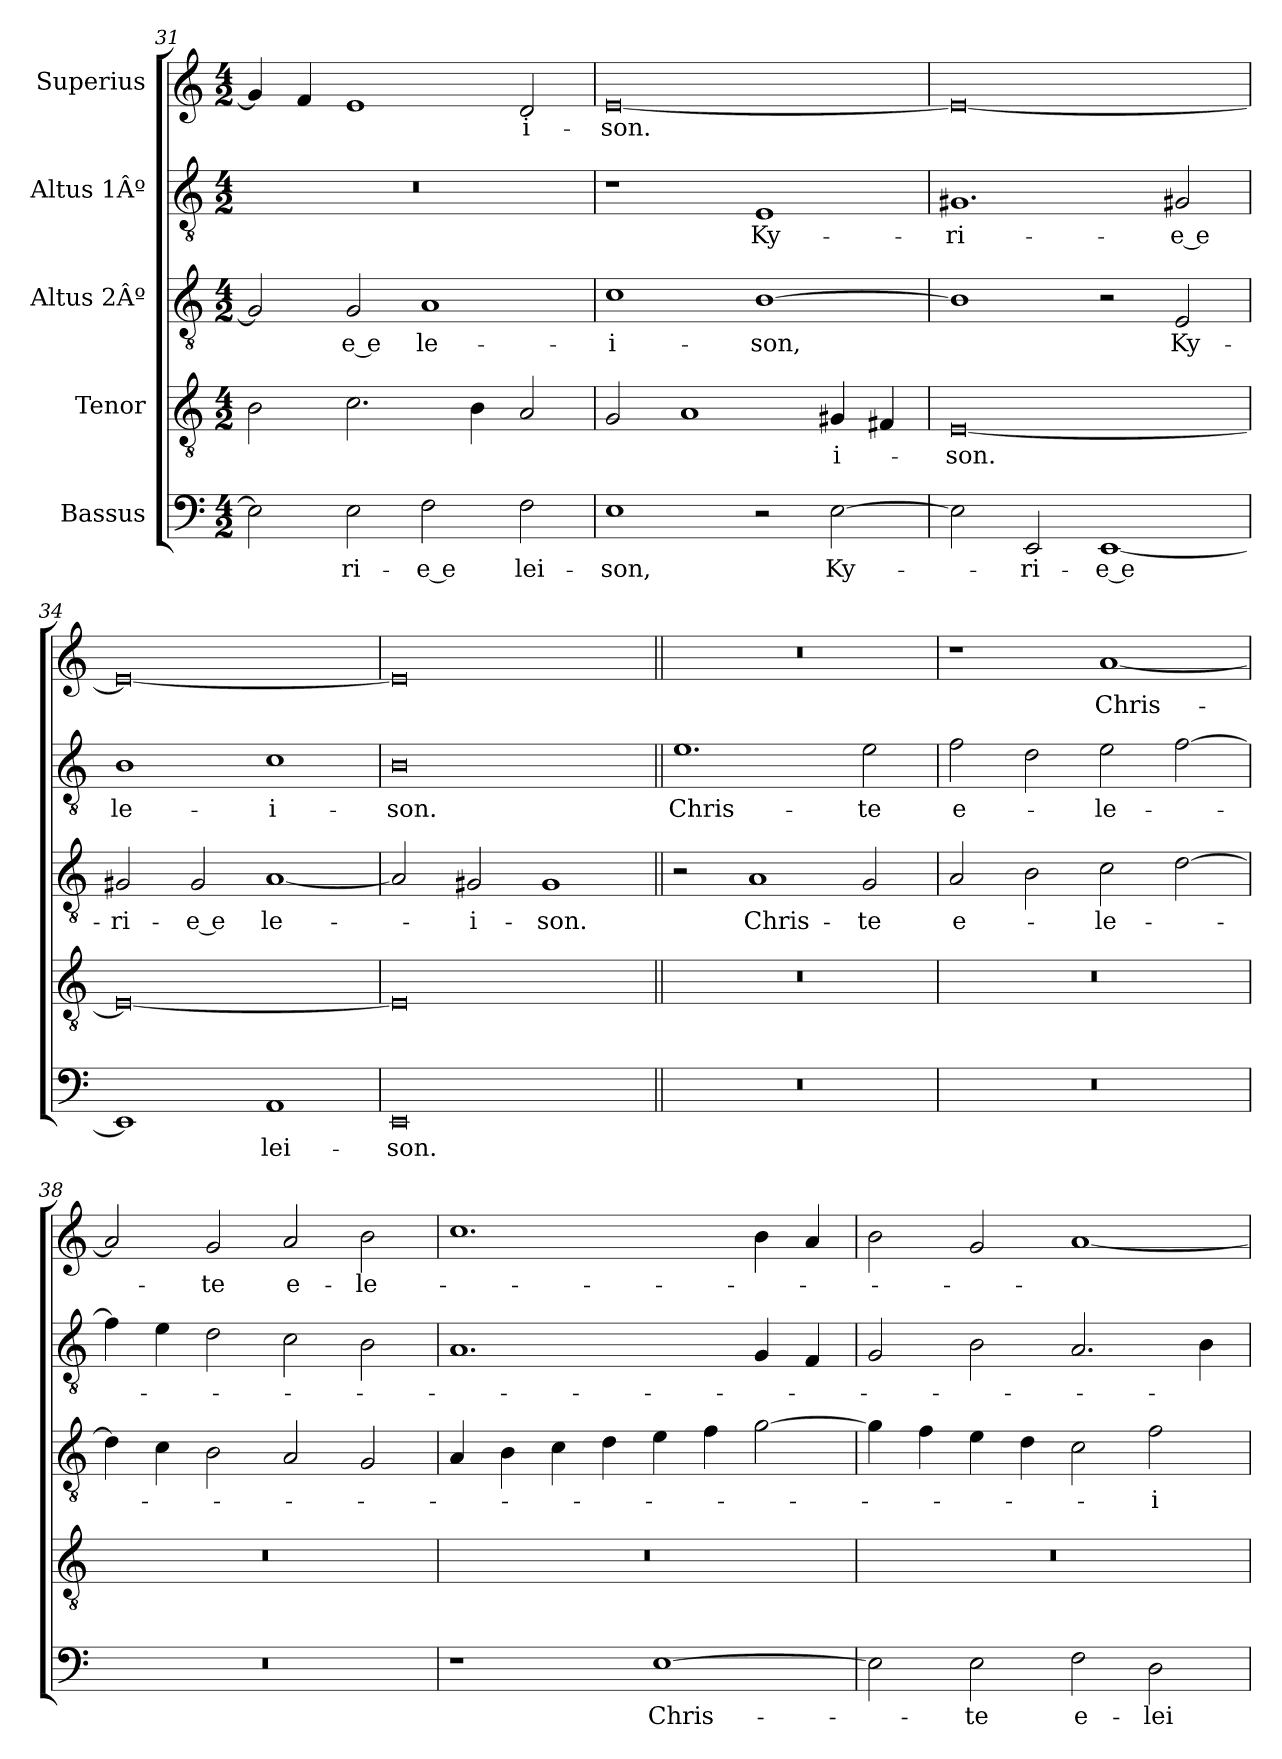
**kern	**text	**kern	**text	**kern	**text	**kern	**text	**kern	**text
*part5	*part5	*part4	*part4	*part3	*part3	*part2	*part2	*part1	*part1
*staff5	*staff5	*staff4	*staff4	*staff3	*staff3	*staff2	*staff2	*staff1	*staff1
*I"Bassus	*	*I"Tenor	*	*I"Altus 2Âº	*	*I"Altus 1Âº	*	*I"Superius	*
*clefF4	*	*clefGv2	*	*clefGv2	*	*clefGv2	*	*clefG2	*
*k[]	*	*k[]	*	*k[]	*	*k[]	*	*k[]	*
*M4/2	*	*M4/2	*	*M4/2	*	*M4/2	*	*M4/2	*
=31	=31	=31	=31	=31	=31	=31	=31	=31	=31
2E\]	.	2B\	.	2G/]	.	0r	.	4g/]	.
.	.	.	.	.	.	.	.	4f/	.
2E\	-ri-	2.c\	.	2G/	-e e	.	.	1e/	.
2F\	-e e	.	.	1A/	-le-	.	.	.	.
.	.	4B\	.	.	.	.	.	.	.
2F\	-lei-	2A/	.	.	.	.	.	2d/	-i-
=32	=32	=32	=32	=32	=32	=32	=32	=32	=32
1E\	-son,	2G/	.	1c\	-i-	1r	.	[0e/	-son.
.	.	1A/	.	.	.	.	.	.	.
2r	.	.	.	[1B\	-son,	1E/	Ky-	.	.
[2E\	Ky-	4G#X/	-i-	.	.	.	.	.	.
.	.	4F#X/	.	.	.	.	.	.	.
=33	=33	=33	=33	=33	=33	=33	=33	=33	=33
2E\]	.	[0E/	-son.	1B\]	.	1.G#X/	-ri-	0e/_	.
2EE/	-ri-	.	.	.	.	.	.	.	.
[1EE/	-e e	.	.	2r	.	.	.	.	.
.	.	.	.	2E/	Ky-	2G#X/	-e e	.	.
=34	=34	=34	=34	=34	=34	=34	=34	=34	=34
1EE/]	.	0E/_	.	2G#X/	-ri-	1B\	-le-	0e/_	.
.	.	.	.	2G#/	-e e	.	.	.	.
1AA/	-lei-	.	.	[1A/	-le-	1c\	-i-	.	.
=35	=35	=35	=35	=35	=35	=35	=35	=35	=35
0EE/	-son.	0E/]	.	2A/]	.	0B\	-son.	0e/]	.
.	.	.	.	2G#X/	-i-	.	.	.	.
.	.	.	.	1G#/	-son.	.	.	.	.
=36||	=36||	=36||	=36||	=36||	=36||	=36||	=36||	=36||	=36||
0r	.	0r	.	2r	.	1.e\	Chris-	0r	.
.	.	.	.	1A/	Chris-	.	.	.	.
.	.	.	.	2G/	-te	2e\	-te	.	.
=37	=37	=37	=37	=37	=37	=37	=37	=37	=37
0r	.	0r	.	2A/	e-	2f\	e-	1r	.
.	.	.	.	2B\	.	2d\	.	.	.
.	.	.	.	2c\	-le-	2e\	-le-	[1a/	Chris-
.	.	.	.	[2d\	.	[2f\	.	.	.
=38	=38	=38	=38	=38	=38	=38	=38	=38	=38
0r	.	0r	.	4d\]	.	4f\]	.	2a/]	.
.	.	.	.	4c\	.	4e\	.	.	.
.	.	.	.	2B\	.	2d\	.	2g/	-te
.	.	.	.	2A/	.	2c\	.	2a/	e-
.	.	.	.	2G/	.	2B\	.	2b\	-le-
=39	=39	=39	=39	=39	=39	=39	=39	=39	=39
1r	.	0r	.	4A/	.	1.A/	.	1.cc\	.
.	.	.	.	4B\	.	.	.	.	.
.	.	.	.	4c\	.	.	.	.	.
.	.	.	.	4d\	.	.	.	.	.
[1E\	Chris-	.	.	4e\	.	.	.	.	.
.	.	.	.	4f\	.	.	.	.	.
.	.	.	.	[2g\	.	4G/	.	4b\	.
.	.	.	.	.	.	4F/	.	4a/	.
=40	=40	=40	=40	=40	=40	=40	=40	=40	=40
2E\]	.	0r	.	4g\]	.	2G/	.	2b\	.
.	.	.	.	4f\	.	.	.	.	.
2E\	-te	.	.	4e\	.	2B\	.	2g/	.
.	.	.	.	4d\	.	.	.	.	.
2F\	e-	.	.	2c\	.	2.A/	.	[1a/	.
2D\	-lei-	.	.	2f\	-i-	.	.	.	.
.	.	.	.	.	.	4B\	.	.	.
=	=	=	=	=	=	=	=	=	=
*-	*-	*-	*-	*-	*-	*-	*-	*-	*-
